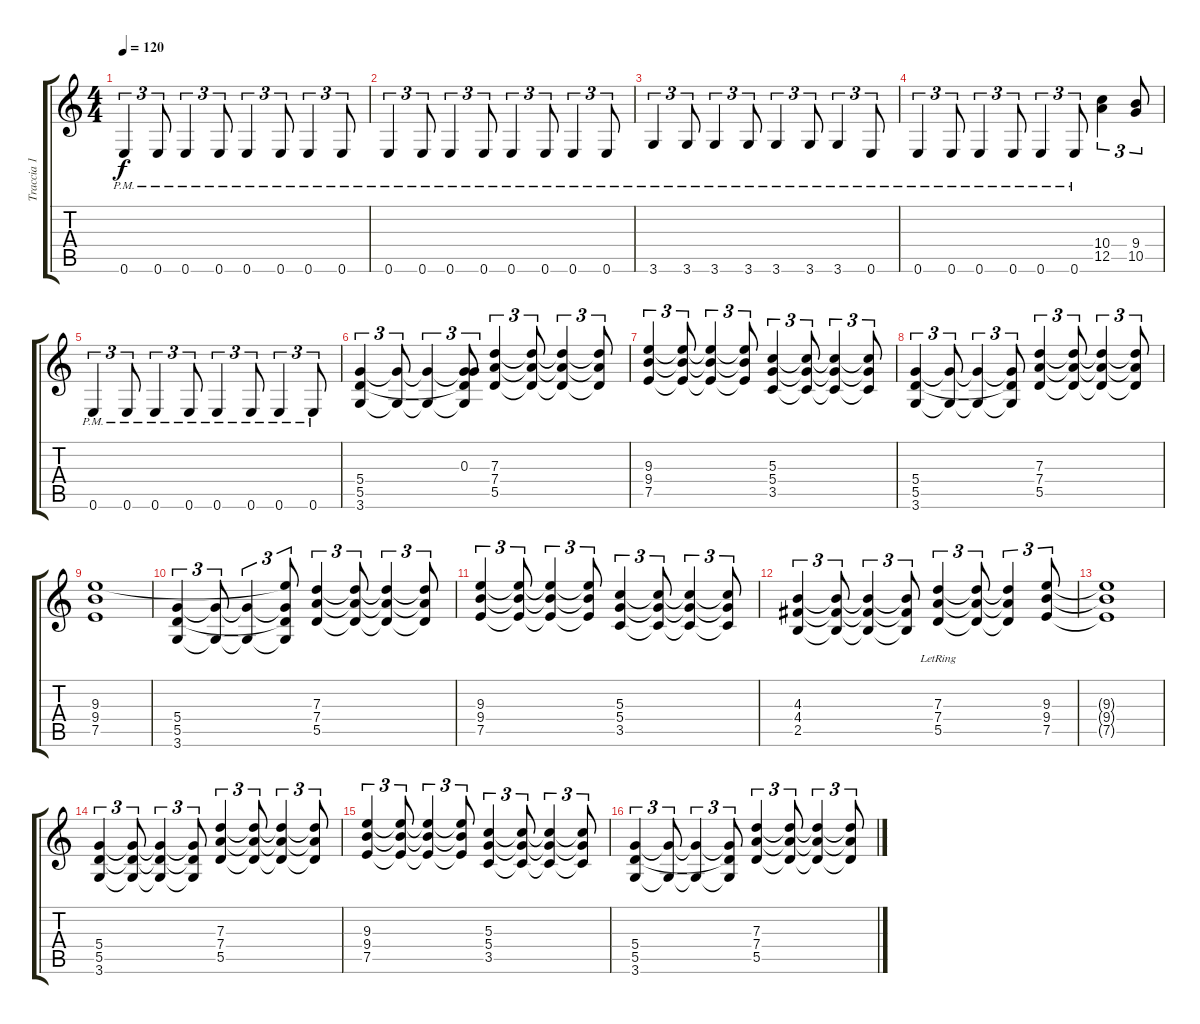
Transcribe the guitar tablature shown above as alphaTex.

\track ("Traccia 1" "Traccia 1") {instrument distortionguitar}
\staff {score tabs}
\tuning (E4 B3 G3 D3 A2 E2) {hide}
\ts (4 4)
\tempo 120
\clef g2
\ks c
0.6{pm}.4{tu (3 2) dy f} 0.6{pm}.8{tu (3 2)} 0.6{pm}.4{tu (3 2)} 0.6{pm}.8{tu (3 2)} 0.6{pm}.4{tu (3 2)} 0.6{pm}.8{tu (3 2)} 0.6{pm}.4{tu (3 2)} 0.6{pm}.8{tu (3 2)} |
0.6{pm}.4{tu (3 2)} 0.6{pm}.8{tu (3 2)} 0.6{pm}.4{tu (3 2)} 0.6{pm}.8{tu (3 2)} 0.6{pm}.4{tu (3 2)} 0.6{pm}.8{tu (3 2)} 0.6{pm}.4{tu (3 2)} 0.6{pm}.8{tu (3 2)} |
3.6{pm}.4{tu (3 2)} 3.6{pm}.8{tu (3 2)} 3.6{pm}.4{tu (3 2)} 3.6{pm}.8{tu (3 2)} 3.6{pm}.4{tu (3 2)} 3.6{pm}.8{tu (3 2)} 3.6{pm}.4{tu (3 2)} 0.6{pm}.8{tu (3 2)} |
0.6{pm}.4{tu (3 2)} 0.6{pm}.8{tu (3 2)} 0.6{pm}.4{tu (3 2)} 0.6{pm}.8{tu (3 2)} 0.6{pm}.4{tu (3 2)} 0.6{pm}.8{tu (3 2)} (10.4 12.5).4{tu (3 2)} (9.4 10.5).8{tu (3 2)} |
0.6{pm}.4{tu (3 2)} 0.6{pm}.8{tu (3 2)} 0.6{pm}.4{tu (3 2)} 0.6{pm}.8{tu (3 2)} 0.6{pm}.4{tu (3 2)} 0.6{pm}.8{tu (3 2)} 0.6{pm}.4{tu (3 2)} 0.6{pm}.8{tu (3 2)} |
(5.4 5.5 3.6).4{tu (3 2)} (5.4{t} 3.6{t}).8{tu (3 2)} (5.4{t} 3.6{t}).4{tu (3 2)} (0.3 5.4{t} 5.5{t} 3.6{t}).8{tu (3 2)} (7.3 7.4 5.5).4{tu (3 2)} (7.3{t} 7.4{t} 5.5{t}).8{tu (3 2)} (7.3{t} 7.4{t} 5.5{t}).4{tu (3 2)} (7.3{t} 7.4{t} 5.5{t}).8{tu (3 2)} |
(9.3 9.4 7.5).4{tu (3 2)} (9.3{t} 9.4{t} 7.5{t}).8{tu (3 2)} (9.3{t} 9.4{t} 7.5{t}).4{tu (3 2)} (9.3{t} 9.4{t} 7.5{t}).8{tu (3 2)} (5.3 5.4 3.5).4{tu (3 2)} (5.3{t} 5.4{t} 3.5{t}).8{tu (3 2)} (5.3{t} 5.4{t} 3.5{t}).4{tu (3 2)} (5.3{t} 5.4{t} 3.5{t}).8{tu (3 2)} |
(5.4 5.5 3.6).4{tu (3 2)} (5.4{t} 3.6{t}).8{tu (3 2)} (5.4{t} 3.6{t}).4{tu (3 2)} (5.4{t} 5.5{t} 3.6{t}).8{tu (3 2)} (7.3 7.4 5.5).4{tu (3 2)} (7.3{t} 7.4{t} 5.5{t}).8{tu (3 2)} (7.3{t} 7.4{t} 5.5{t}).4{tu (3 2)} (7.3{t} 7.4{t} 5.5{t}).8{tu (3 2)} |
(9.3 9.4 7.5).1 |
(5.4 5.5 3.6).4{tu (3 2)} (5.4{t} 3.6{t}).8{tu (3 2)} (5.4{t} 3.6{t}).4{tu (3 2)} (9.3{t} 5.4{t} 5.5{t} 3.6{t}).8{tu (3 2)} (7.3 7.4 5.5).4{tu (3 2)} (7.3{t} 7.4{t} 5.5{t}).8{tu (3 2)} (7.3{t} 7.4{t} 5.5{t}).4{tu (3 2)} (7.3{t} 7.4{t} 5.5{t}).8{tu (3 2)} |
(9.3 9.4 7.5).4{tu (3 2)} (9.3{t} 9.4{t} 7.5{t}).8{tu (3 2)} (9.3{t} 9.4{t} 7.5{t}).4{tu (3 2)} (9.3{t} 9.4{t} 7.5{t}).8{tu (3 2)} (5.3 5.4 3.5).4{tu (3 2)} (5.3{t} 5.4{t} 3.5{t}).8{tu (3 2)} (5.3{t} 5.4{t} 3.5{t}).4{tu (3 2)} (5.3{t} 5.4{t} 3.5{t}).8{tu (3 2)} |
(4.3 4.4 2.5).4{tu (3 2)} (4.3{t} 4.4{t} 2.5{t}).8{tu (3 2)} (4.3{t} 4.4{t} 2.5{t}).4{tu (3 2)} (4.3{t} 4.4{t} 2.5{t}).8{tu (3 2)} (7.3 7.4 5.5{lr}).4{tu (3 2)} (7.3{t} 7.4{t} 5.5{t}).8{tu (3 2)} (7.3{t} 7.4{t} 5.5{t}).4{tu (3 2)} (9.3 9.4 7.5).8{tu (3 2)} |
(9.3{t} 9.4{t} 7.5{t}).1 |
(5.4 5.5 3.6).4{tu (3 2)} (5.4{t} 5.5{t} 3.6{t}).8{tu (3 2)} (5.4{t} 5.5{t} 3.6{t}).4{tu (3 2)} (5.4{t} 5.5{t} 3.6{t}).8{tu (3 2)} (7.3 7.4 5.5).4{tu (3 2)} (7.3{t} 7.4{t} 5.5{t}).8{tu (3 2)} (7.3{t} 7.4{t} 5.5{t}).4{tu (3 2)} (7.3{t} 7.4{t} 5.5{t}).8{tu (3 2)} |
(9.3 9.4 7.5).4{tu (3 2)} (9.3{t} 9.4{t} 7.5{t}).8{tu (3 2)} (9.3{t} 9.4{t} 7.5{t}).4{tu (3 2)} (9.3{t} 9.4{t} 7.5{t}).8{tu (3 2)} (5.3 5.4 3.5).4{tu (3 2)} (5.3{t} 5.4{t} 3.5{t}).8{tu (3 2)} (5.3{t} 5.4{t} 3.5{t}).4{tu (3 2)} (5.3{t} 5.4{t} 3.5{t}).8{tu (3 2)} |
(5.4 5.5 3.6).4{tu (3 2)} (5.4{t} 3.6{t}).8{tu (3 2)} (5.4{t} 3.6{t}).4{tu (3 2)} (5.4{t} 5.5{t} 3.6{t}).8{tu (3 2)} (7.3 7.4 5.5).4{tu (3 2)} (7.3{t} 7.4{t} 5.5{t}).8{tu (3 2)} (7.3{t} 7.4{t} 5.5{t}).4{tu (3 2)} (7.3{t} 7.4{t} 5.5{t}).8{tu (3 2)}
